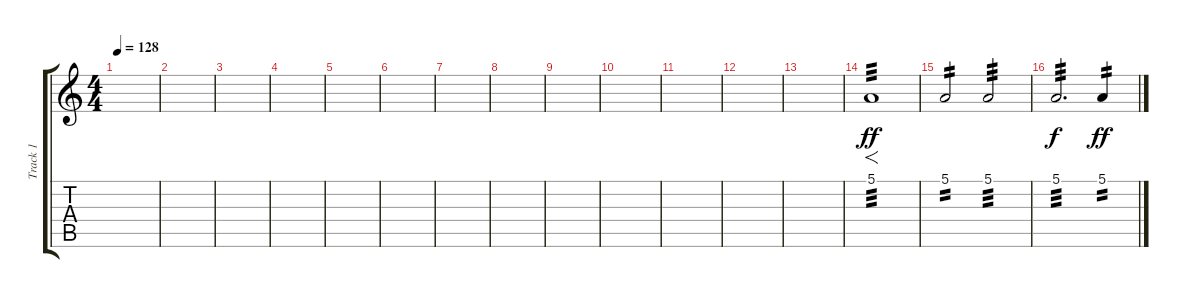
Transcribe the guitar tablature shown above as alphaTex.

\track ("Track 1" "Track 1") {instrument pad3polysynth}
\staff {score tabs}
\tuning (E4 B3 G3 D3 A2 D2) {hide}
\ts (4 4)
\tempo 128
\clef g2
\ks c
|
|
|
|
|
|
|
|
|
|
|
|
|
5.1.1{f tp 3 dy ff} |
5.1.2{tp 2} 5.1.2{tp 3} |
5.1.2{d tp 3 dy f} 5.1.4{tp 2 dy ff}
